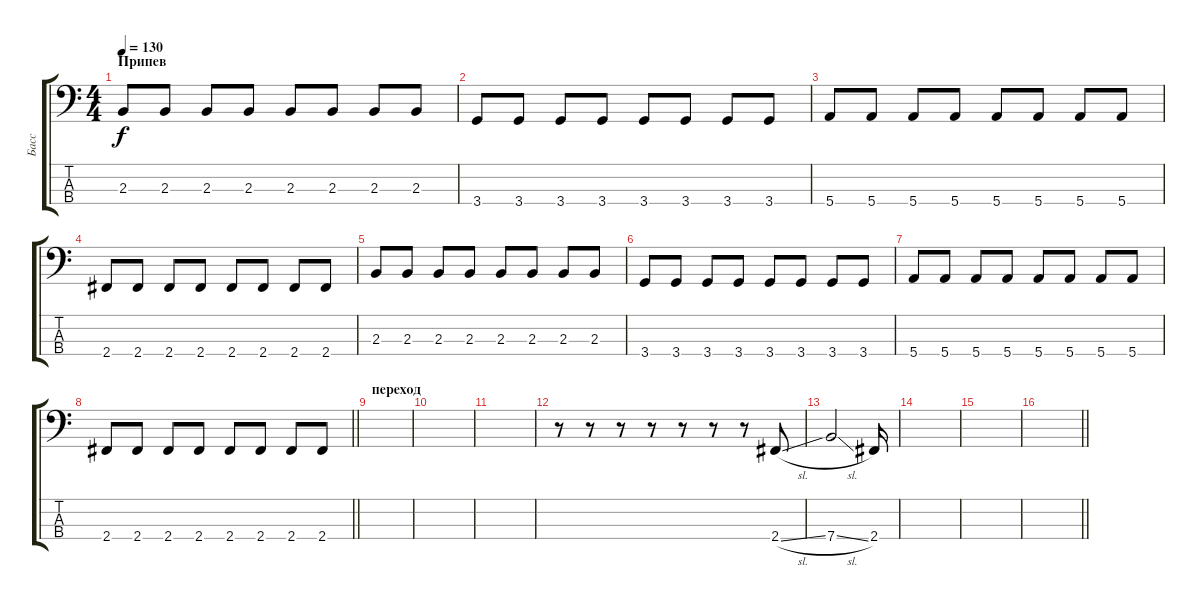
\track ("Басс" "Басс") {instrument electricbassfinger}
\staff {score tabs}
\tuning (G2 D2 A1 E1) {hide}
\ts (4 4)
\section ("" "Припев")
\tempo 130
\clef f4
\ks c
2.3.8{dy f} 2.3.8 2.3.8 2.3.8 2.3.8 2.3.8 2.3.8 2.3.8 |
3.4.8 3.4.8 3.4.8 3.4.8 3.4.8 3.4.8 3.4.8 3.4.8 |
5.4.8 5.4.8 5.4.8 5.4.8 5.4.8 5.4.8 5.4.8 5.4.8 |
2.4.8 2.4.8 2.4.8 2.4.8 2.4.8 2.4.8 2.4.8 2.4.8 |
2.3.8 2.3.8 2.3.8 2.3.8 2.3.8 2.3.8 2.3.8 2.3.8 |
3.4.8 3.4.8 3.4.8 3.4.8 3.4.8 3.4.8 3.4.8 3.4.8 |
5.4.8 5.4.8 5.4.8 5.4.8 5.4.8 5.4.8 5.4.8 5.4.8 |
\barLineRight lightlight
2.4.8 2.4.8 2.4.8 2.4.8 2.4.8 2.4.8 2.4.8 2.4.8 |
\section ("" "переход")
|
|
|
r.8 r.8 r.8 r.8 r.8 r.8 r.8 2.4{sl}.8 |
7.4{sl}.2 2.4.16 |
|
|
\barLineRight lightlight
